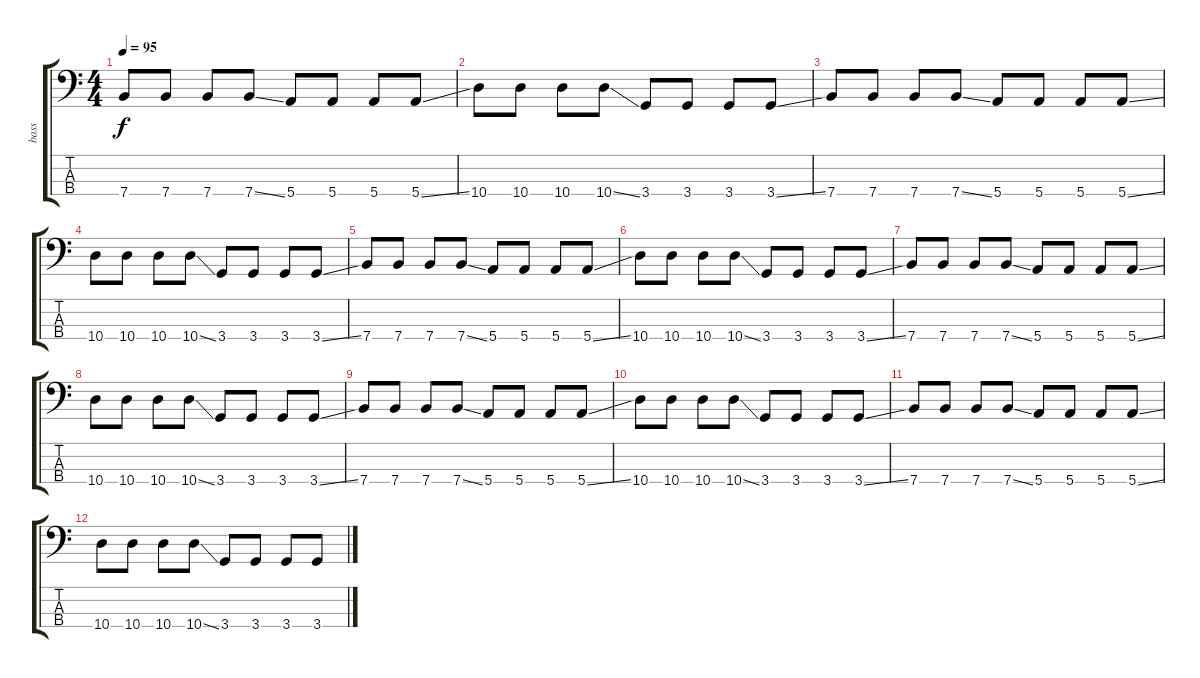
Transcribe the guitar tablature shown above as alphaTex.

\track ("bass" "bass") {instrument electricbassfinger}
\staff {score tabs}
\tuning (G2 D2 A1 E1) {hide}
\ts (4 4)
\tempo 95
\clef f4
\ks c
7.4.8{dy f} 7.4.8 7.4.8 7.4{ss}.8 5.4.8 5.4.8 5.4.8 5.4{ss}.8 |
10.4.8 10.4.8 10.4.8 10.4{ss}.8 3.4.8 3.4.8 3.4.8 3.4{ss}.8 |
7.4.8 7.4.8 7.4.8 7.4{ss}.8 5.4.8 5.4.8 5.4.8 5.4{ss}.8 |
10.4.8 10.4.8 10.4.8 10.4{ss}.8 3.4.8 3.4.8 3.4.8 3.4{ss}.8 |
7.4.8 7.4.8 7.4.8 7.4{ss}.8 5.4.8 5.4.8 5.4.8 5.4{ss}.8 |
10.4.8 10.4.8 10.4.8 10.4{ss}.8 3.4.8 3.4.8 3.4.8 3.4{ss}.8 |
7.4.8 7.4.8 7.4.8 7.4{ss}.8 5.4.8 5.4.8 5.4.8 5.4{ss}.8 |
10.4.8 10.4.8 10.4.8 10.4{ss}.8 3.4.8 3.4.8 3.4.8 3.4{ss}.8 |
7.4.8{volume 0} 7.4.8 7.4.8 7.4{ss}.8 5.4.8 5.4.8 5.4.8 5.4{ss}.8 |
10.4.8 10.4.8 10.4.8 10.4{ss}.8 3.4.8 3.4.8 3.4.8 3.4{ss}.8 |
7.4.8 7.4.8 7.4.8 7.4{ss}.8 5.4.8 5.4.8 5.4.8 5.4{ss}.8 |
10.4.8 10.4.8 10.4.8 10.4{ss}.8 3.4.8 3.4.8 3.4.8 3.4.8
